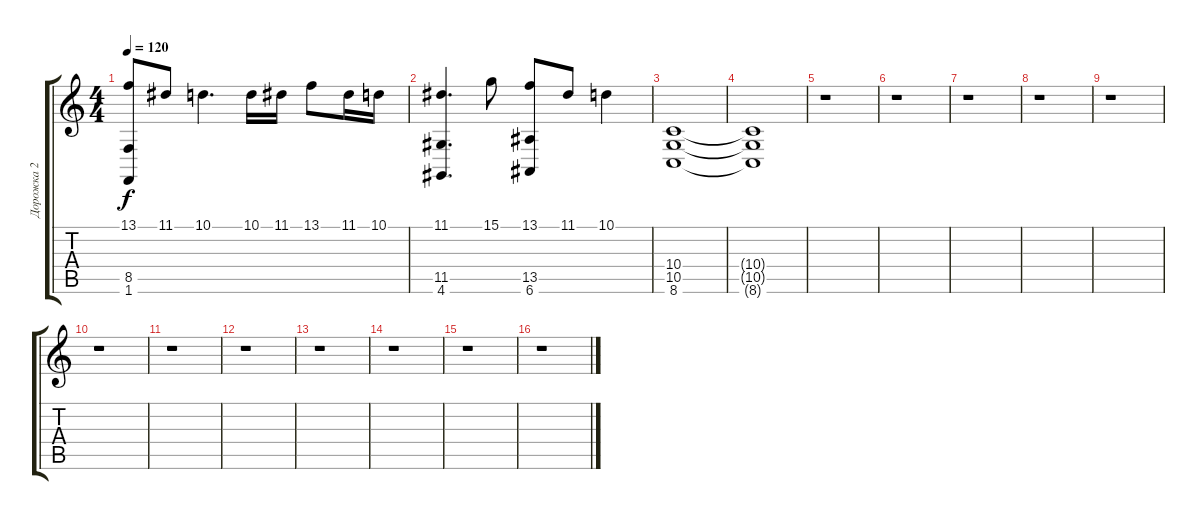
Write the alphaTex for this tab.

\track ("Дорожка 2" "Дорожка 2") {instrument acousticgrandpiano}
\staff {score tabs}
\tuning (E4 B3 G3 D3 A2 E2) {hide}
\ts (4 4)
\tempo 120
\clef g2
\ks c
(13.1 8.5 1.6).8{dy f} 11.1.8 10.1.4{d} 10.1.16 11.1.16 13.1.8 11.1.16 10.1.16 |
(11.1 11.5 4.6).4{d} 15.1.8 (13.1 13.5 6.6).8 11.1.8 10.1.4 |
(10.4 10.5 8.6).1 |
(10.4{t} 10.5{t} 8.6{t}).1 |
r.1 |
r.1 |
r.1 |
r.1 |
r.1 |
r.1 |
r.1 |
r.1 |
r.1 |
r.1 |
r.1 |
r.1
